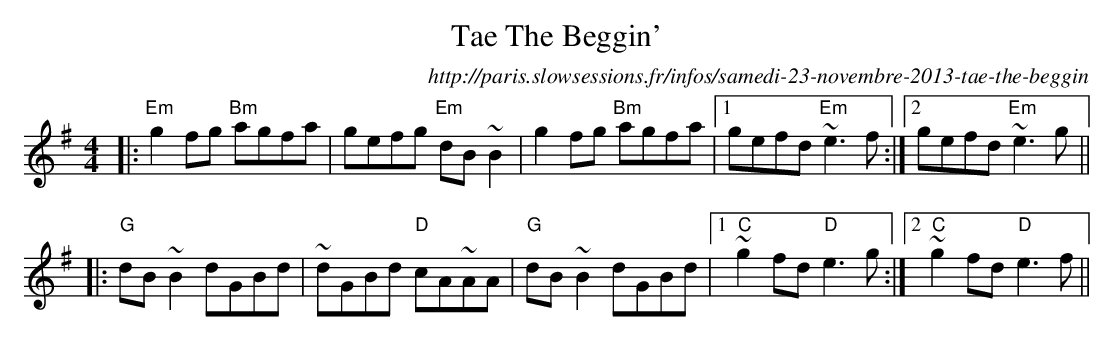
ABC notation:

X:1
T: Tae The Beggin'
O:http://paris.slowsessions.fr/infos/samedi-23-novembre-2013-tae-the-beggin
M: 4/4
L: 1/8
K: Emin
|:"Em"g2fg "Bm"agfa|gefg "Em"dB~B2|g2fg "Bm"agfa|1gefd "Em"~e3f:|2gefd "Em"~e3g||
|:"G"dB~B2 dGBd|~dGBd "D"cA~AA|"G"dB~B2 dGBd|1"C"~g2 fd "D"e3g:|2"C"~g2 fd "D"e3f||
